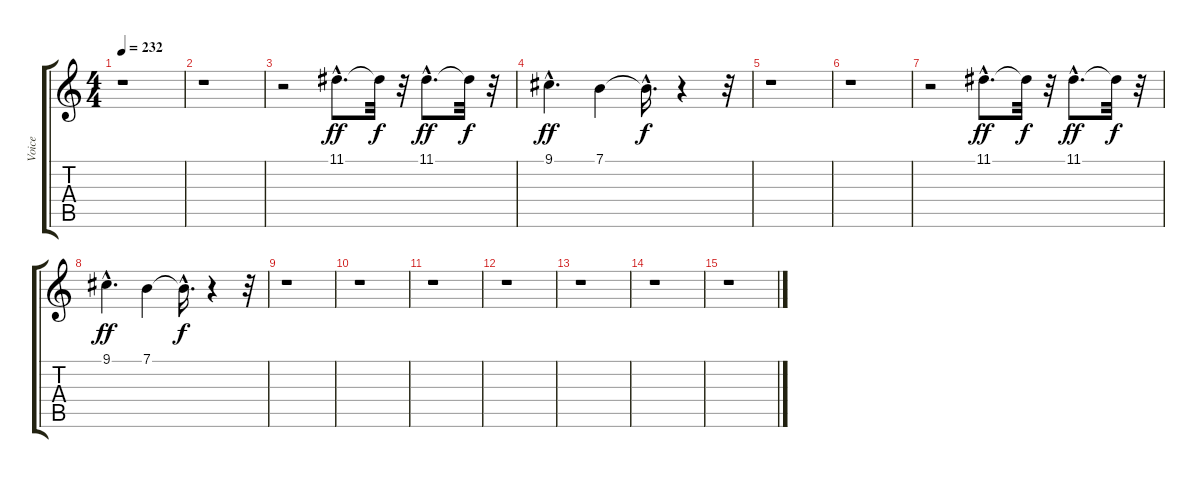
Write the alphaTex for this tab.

\track ("Voice" "Voice") {instrument clarinet}
\staff {score tabs}
\tuning (E4 B3 G3 D3 A2 E2) {hide}
\ts (4 4)
\tempo 232
\clef g2
\ks c
r.1{dy f} |
r.1 |
r.2 11.1{hac}.8{d dy ff} 11.1{t}.32{dy f} r.32 11.1{hac}.8{d dy ff} 11.1{t}.32{dy f} r.32 |
9.1{hac}.4{d dy ff} 7.1.4 7.1{hac t}.16{d dy f} r.4 r.32 |
r.1 |
r.1 |
r.2 11.1{hac}.8{d dy ff} 11.1{t}.32{dy f} r.32 11.1{hac}.8{d dy ff} 11.1{t}.32{dy f} r.32 |
9.1{hac}.4{d dy ff} 7.1.4 7.1{hac t}.16{d dy f} r.4 r.32 |
r.1 |
r.1 |
r.1 |
r.1 |
r.1 |
r.1 |
r.1
